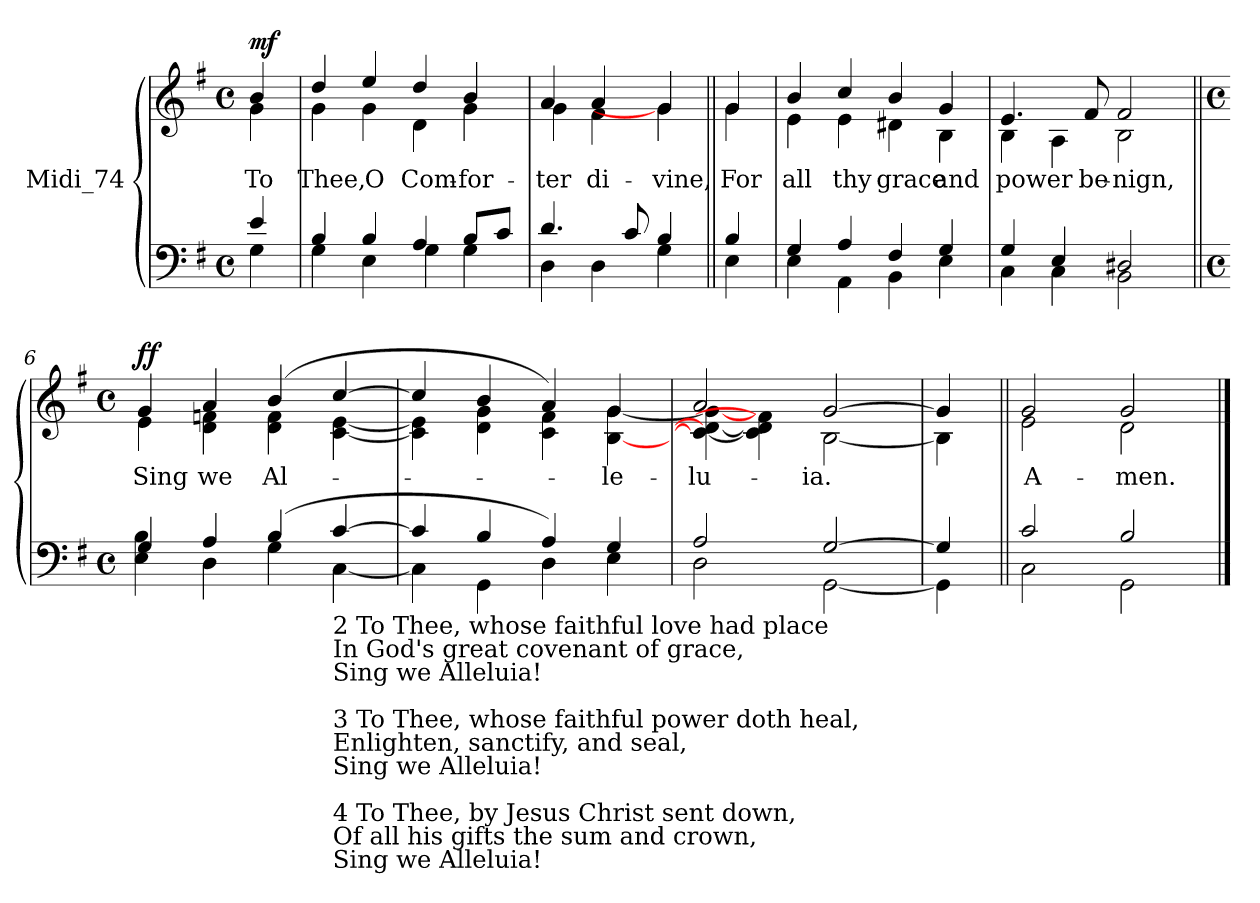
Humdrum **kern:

**kern	**kern	**text	**dynam
*part2	*part1	*part1	*part1
*staff2	*staff1	*staff1	*staff1
*I"Midi_74	*I"Midi_74	*	*
*clefF4	*clefG2	*	*
*k[f#]	*k[f#]	*	*
*G:	*G:	*	*
*M4/4	*M4/4	*	*
*met(c)	*met(c)	*	*
=	=	=	=
*^	*	*	*
!	!	!LO:TX:a:cj:t=Frances Ridley Havergal\n(1836-79)	!	!
!	!	!LO:TX:a:B:t=88. 6	!	!
!	!	!LO:TX:a:cj:t=To Thee, O Comforter divine	!	!
!	!	!LO:TX:a:cj:t=Joseph Barnby\n(1838-96)	!	!
!	!	!	!LO:LY:b	!LO:DY:b
*	*	*^	*	*
4e/	4G\	4b/	4g\	To	mf
=1	=1	=1	=1	=1	=1
!	!	!	!	!LO:LY:b	!
4B/	4G\	4dd/	4g\	Thee,	.
!	!	!	!	!LO:LY:b	!
4B/	4E\	4ee/	4g\	O	.
!	!	!	!	!LO:LY:b	!
4A/	4G\	4dd/	4d\	Com-	.
!	!	!	!	!LO:LY:b	!
8B/L	4G\	4b/	4g\	-for-	.
8c/J	.	.	.	.	.
=2	=2	=2	=2	=2	=2
!	!	!	!	!LO:LY:b	!
4.d/	4D\	4a/	4g\	-ter	.
!	!	!	!	!LO:LY:b	!
.	4D\	4a/	4f#\	di-	.
8c/	.	.	.	.	.
!	!	!	!	!LO:LY:b	!
4B/	4G\	4g/]	4g\	-vine,	.
=3||	=3||	=3||	=3||	=3||	=3||
!	!	!	!	!LO:LY:b	!
4B/	4E\	4g/	4g\	For	.
=4	=4	=4	=4	=4	=4
!	!	!	!	!LO:LY:b	!
4G/	4E\	4b/	4e\	all	.
!	!	!	!	!LO:LY:b	!
4A/	4AA\	4cc/	4e\	thy	.
!	!	!	!	!LO:LY:b	!
4F#/	4BB\	4b/	4d#X\	grace	.
!	!	!	!	!LO:LY:b	!
4G/	4E\	4g/	4B\	and	.
=5	=5	=5	=5	=5	=5
!	!	!	!	!LO:LY:b	!
4G/	4C\	4.e/	4B\	power	.
4E/	4C\	.	4A\	.	.
!	!	!	!	!LO:LY:b	!
.	.	8f#/	.	be-	.
!	!	!	!	!LO:LY:b	!
2D#X/	2BB\	2f#/	2B\	nign,	.
!!LO:LB:g=z	!!
=6||	=6||	=6||	=6||	=6||	=6||
*M4/4	*	*M4/4	*	*	*
*met(c)	*	*met(c)	*	*	*
!	!	!	!	!LO:LY:b	!LO:DY:b
4G/	4E\ 4B\	4g/	4e\	Sing	ff
!	!	!	!	!LO:LY:b	!
4A/	4D\	4a/	4d\ 4fn\	we	.
!	!	!	!	!LO:LY:b	!
(>4B/	4G\	(>4b/	4d\ 4f\	Al-	.
!LO:TX:b:t=2 To Thee, whose faithful love had place\nIn God's great covenant of grace,\nSing we Alleluia! \n\n3 To Thee, whose faithful power doth heal,\nEnlighten, sanctify, and seal,\nSing we Alleluia!\n\n4 To Thee, by Jesus Christ sent down,\nOf all his gifts the sum and crown,\nSing we Alleluia!	!	!	!	!	!
[4c/	[4C\	[4cc/	[4c\ [4e\	.	.
=7	=7	=7	=7	=7	=7
4c/]	4C\]	4cc/]	4c\] 4e\]	.	.
4B/	4GG\	4b/	4d\ 4g\	.	.
4A/)	4D\	4a/)	4c\ 4f#\	.	.
!	!	!	!	!LO:LY:b	!
4G/	4E\	4g/	[4B\ [4g\	le-	.
=8	=8	=8	=8	=8	=8
!	!	!	!	!LO:LY:b	!
2A/	2D\	2a/	4c\_ 4d\_ 4g\_	-lu-	.
.	.	.	4c\] 4d\] 4f#\]	.	.
!	!	!	!	!LO:LY:b	!
[2G/	[2GG\	[2g/	[2B\	-ia.	.
=9	=9	=9	=9	=9	=9
4G/]	4GG\]	4g/]	4B\]	.	.
=10||	=10||	=10||	=10||	=10||	=10||
!	!	!	!	!LO:LY:b	!
2c/	2C\	2g/	2e\	A-	.
!	!	!	!	!LO:LY:b	!
2B/	2GG\	2g/	2d\	-men.	.
*v	*v	*	*	*	*
*	*v	*v	*	*
==	==	==	==
*-	*-	*-	*-
